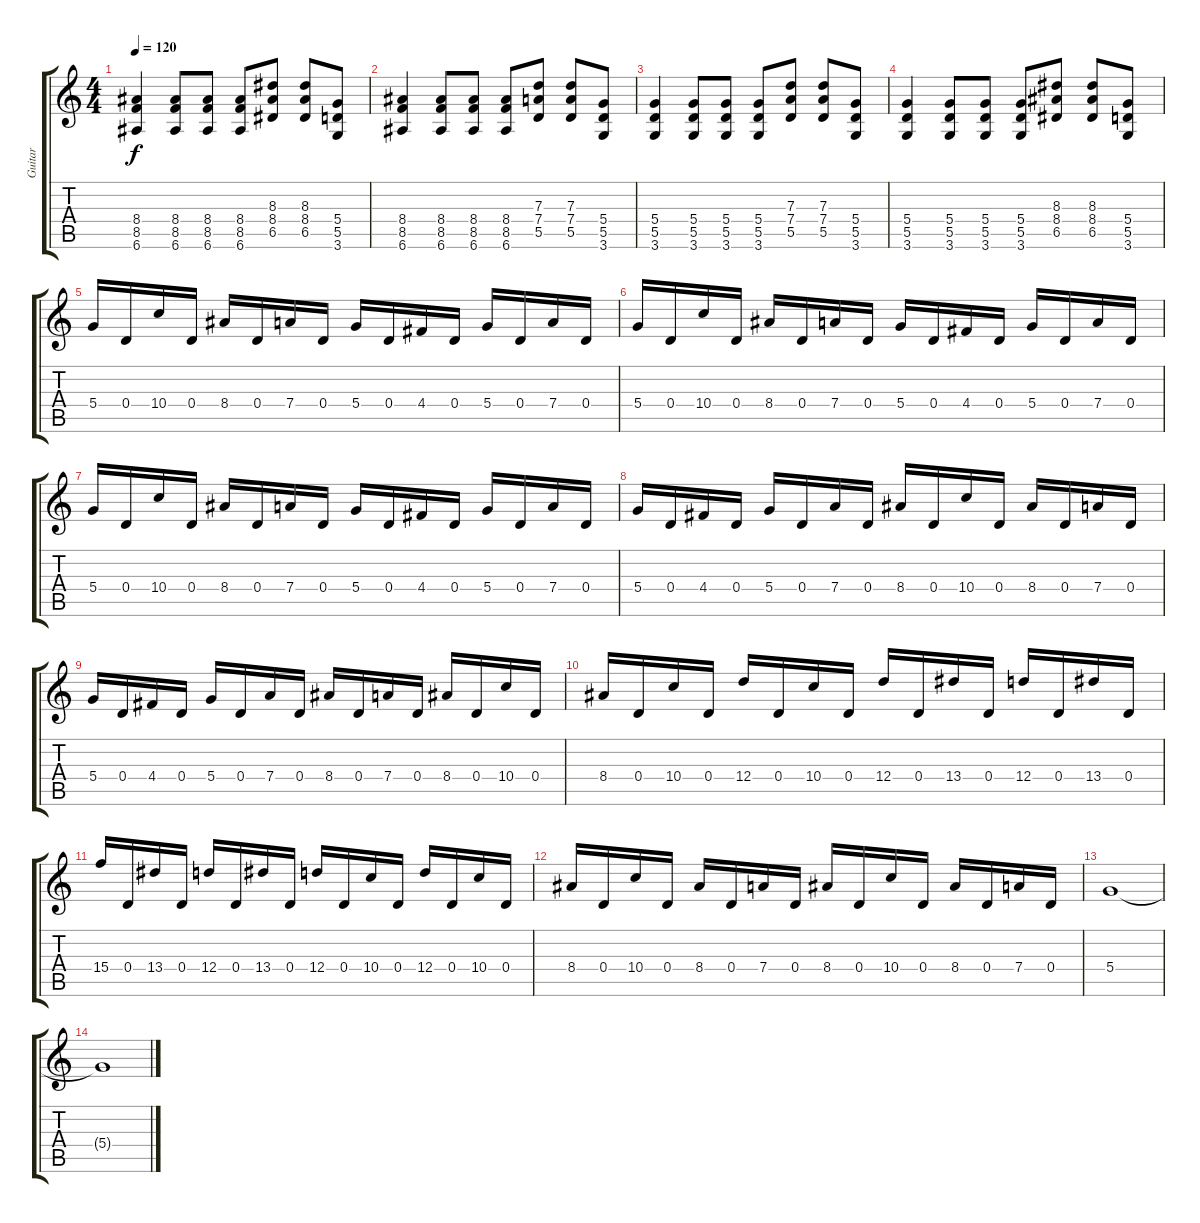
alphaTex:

\track ("Guitar" "Guitar") {instrument distortionguitar}
\staff {score tabs}
\tuning (E4 B3 G3 D3 A2 E2) {hide}
\ts (4 4)
\tempo 120
\clef g2
\ks c
(8.4 8.5 6.6).4{dy f} (8.4 8.5 6.6).8 (8.4 8.5 6.6).8 (8.4 8.5 6.6).8 (8.3 8.4 6.5).8 (8.3 8.4 6.5).8 (5.4 5.5 3.6).8 |
(8.4 8.5 6.6).4 (8.4 8.5 6.6).8 (8.4 8.5 6.6).8 (8.4 8.5 6.6).8 (7.3 7.4 5.5).8 (7.3 7.4 5.5).8 (5.4 5.5 3.6).8 |
(5.4 5.5 3.6).4 (5.4 5.5 3.6).8 (5.4 5.5 3.6).8 (5.4 5.5 3.6).8 (7.3 7.4 5.5).8 (7.3 7.4 5.5).8 (5.4 5.5 3.6).8 |
(5.4 5.5 3.6).4 (5.4 5.5 3.6).8 (5.4 5.5 3.6).8 (5.4 5.5 3.6).8 (8.3 8.4 6.5).8 (8.3 8.4 6.5).8 (5.4 5.5 3.6).8 |
5.4.16 0.4.16 10.4.16 0.4.16 8.4.16 0.4.16 7.4.16 0.4.16 5.4.16 0.4.16 4.4.16 0.4.16 5.4.16 0.4.16 7.4.16 0.4.16 |
5.4.16 0.4.16 10.4.16 0.4.16 8.4.16 0.4.16 7.4.16 0.4.16 5.4.16 0.4.16 4.4.16 0.4.16 5.4.16 0.4.16 7.4.16 0.4.16 |
5.4.16 0.4.16 10.4.16 0.4.16 8.4.16 0.4.16 7.4.16 0.4.16 5.4.16 0.4.16 4.4.16 0.4.16 5.4.16 0.4.16 7.4.16 0.4.16 |
5.4.16 0.4.16 4.4.16 0.4.16 5.4.16 0.4.16 7.4.16 0.4.16 8.4.16 0.4.16 10.4.16 0.4.16 8.4.16 0.4.16 7.4.16 0.4.16 |
5.4.16 0.4.16 4.4.16 0.4.16 5.4.16 0.4.16 7.4.16 0.4.16 8.4.16 0.4.16 7.4.16 0.4.16 8.4.16 0.4.16 10.4.16 0.4.16 |
8.4.16 0.4.16 10.4.16 0.4.16 12.4.16 0.4.16 10.4.16 0.4.16 12.4.16 0.4.16 13.4.16 0.4.16 12.4.16 0.4.16 13.4.16 0.4.16 |
15.4.16 0.4.16 13.4.16 0.4.16 12.4.16 0.4.16 13.4.16 0.4.16 12.4.16 0.4.16 10.4.16 0.4.16 12.4.16 0.4.16 10.4.16 0.4.16 |
8.4.16 0.4.16 10.4.16 0.4.16 8.4.16 0.4.16 7.4.16 0.4.16 8.4.16 0.4.16 10.4.16 0.4.16 8.4.16 0.4.16 7.4.16 0.4.16 |
5.4.1 |
5.4{t}.1
